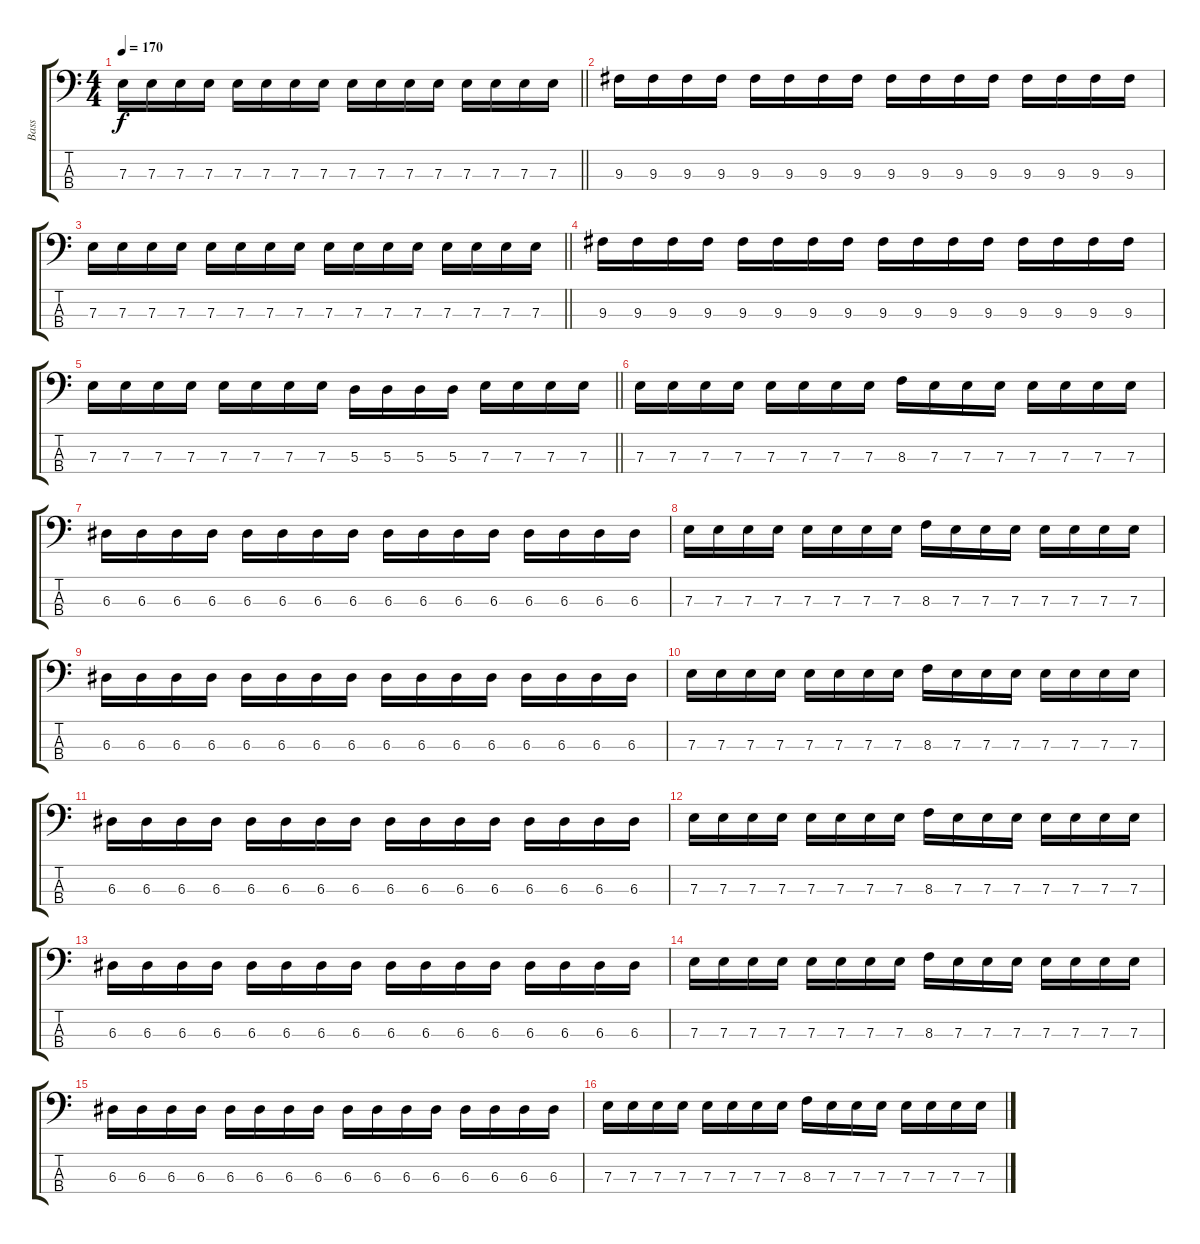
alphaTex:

\track ("Bass" "Bass") {instrument electricbasspick}
\staff {score tabs}
\tuning (G2 D2 A1 E1) {hide}
\ts (4 4)
\tempo 170
\clef f4
\barLineRight lightlight
\ks c
7.3.16{dy f} 7.3.16 7.3.16 7.3.16 7.3.16 7.3.16 7.3.16 7.3.16 7.3.16 7.3.16 7.3.16 7.3.16 7.3.16 7.3.16 7.3.16 7.3.16 |
9.3.16 9.3.16 9.3.16 9.3.16 9.3.16 9.3.16 9.3.16 9.3.16 9.3.16 9.3.16 9.3.16 9.3.16 9.3.16 9.3.16 9.3.16 9.3.16 |
\barLineRight lightlight
7.3.16 7.3.16 7.3.16 7.3.16 7.3.16 7.3.16 7.3.16 7.3.16 7.3.16 7.3.16 7.3.16 7.3.16 7.3.16 7.3.16 7.3.16 7.3.16 |
9.3.16 9.3.16 9.3.16 9.3.16 9.3.16 9.3.16 9.3.16 9.3.16 9.3.16 9.3.16 9.3.16 9.3.16 9.3.16 9.3.16 9.3.16 9.3.16 |
\barLineRight lightlight
7.3.16 7.3.16 7.3.16 7.3.16 7.3.16 7.3.16 7.3.16 7.3.16 5.3.16 5.3.16 5.3.16 5.3.16 7.3.16 7.3.16 7.3.16 7.3.16 |
7.3.16 7.3.16 7.3.16 7.3.16 7.3.16 7.3.16 7.3.16 7.3.16 8.3.16 7.3.16 7.3.16 7.3.16 7.3.16 7.3.16 7.3.16 7.3.16 |
6.3.16 6.3.16 6.3.16 6.3.16 6.3.16 6.3.16 6.3.16 6.3.16 6.3.16 6.3.16 6.3.16 6.3.16 6.3.16 6.3.16 6.3.16 6.3.16 |
7.3.16 7.3.16 7.3.16 7.3.16 7.3.16 7.3.16 7.3.16 7.3.16 8.3.16 7.3.16 7.3.16 7.3.16 7.3.16 7.3.16 7.3.16 7.3.16 |
6.3.16 6.3.16 6.3.16 6.3.16 6.3.16 6.3.16 6.3.16 6.3.16 6.3.16 6.3.16 6.3.16 6.3.16 6.3.16 6.3.16 6.3.16 6.3.16 |
7.3.16 7.3.16 7.3.16 7.3.16 7.3.16 7.3.16 7.3.16 7.3.16 8.3.16 7.3.16 7.3.16 7.3.16 7.3.16 7.3.16 7.3.16 7.3.16 |
6.3.16 6.3.16 6.3.16 6.3.16 6.3.16 6.3.16 6.3.16 6.3.16 6.3.16 6.3.16 6.3.16 6.3.16 6.3.16 6.3.16 6.3.16 6.3.16 |
7.3.16 7.3.16 7.3.16 7.3.16 7.3.16 7.3.16 7.3.16 7.3.16 8.3.16 7.3.16 7.3.16 7.3.16 7.3.16 7.3.16 7.3.16 7.3.16 |
6.3.16 6.3.16 6.3.16 6.3.16 6.3.16 6.3.16 6.3.16 6.3.16 6.3.16 6.3.16 6.3.16 6.3.16 6.3.16 6.3.16 6.3.16 6.3.16 |
7.3.16 7.3.16 7.3.16 7.3.16 7.3.16 7.3.16 7.3.16 7.3.16 8.3.16 7.3.16 7.3.16 7.3.16 7.3.16 7.3.16 7.3.16 7.3.16 |
6.3.16 6.3.16 6.3.16 6.3.16 6.3.16 6.3.16 6.3.16 6.3.16 6.3.16 6.3.16 6.3.16 6.3.16 6.3.16 6.3.16 6.3.16 6.3.16 |
7.3.16 7.3.16 7.3.16 7.3.16 7.3.16 7.3.16 7.3.16 7.3.16 8.3.16 7.3.16 7.3.16 7.3.16 7.3.16 7.3.16 7.3.16 7.3.16
